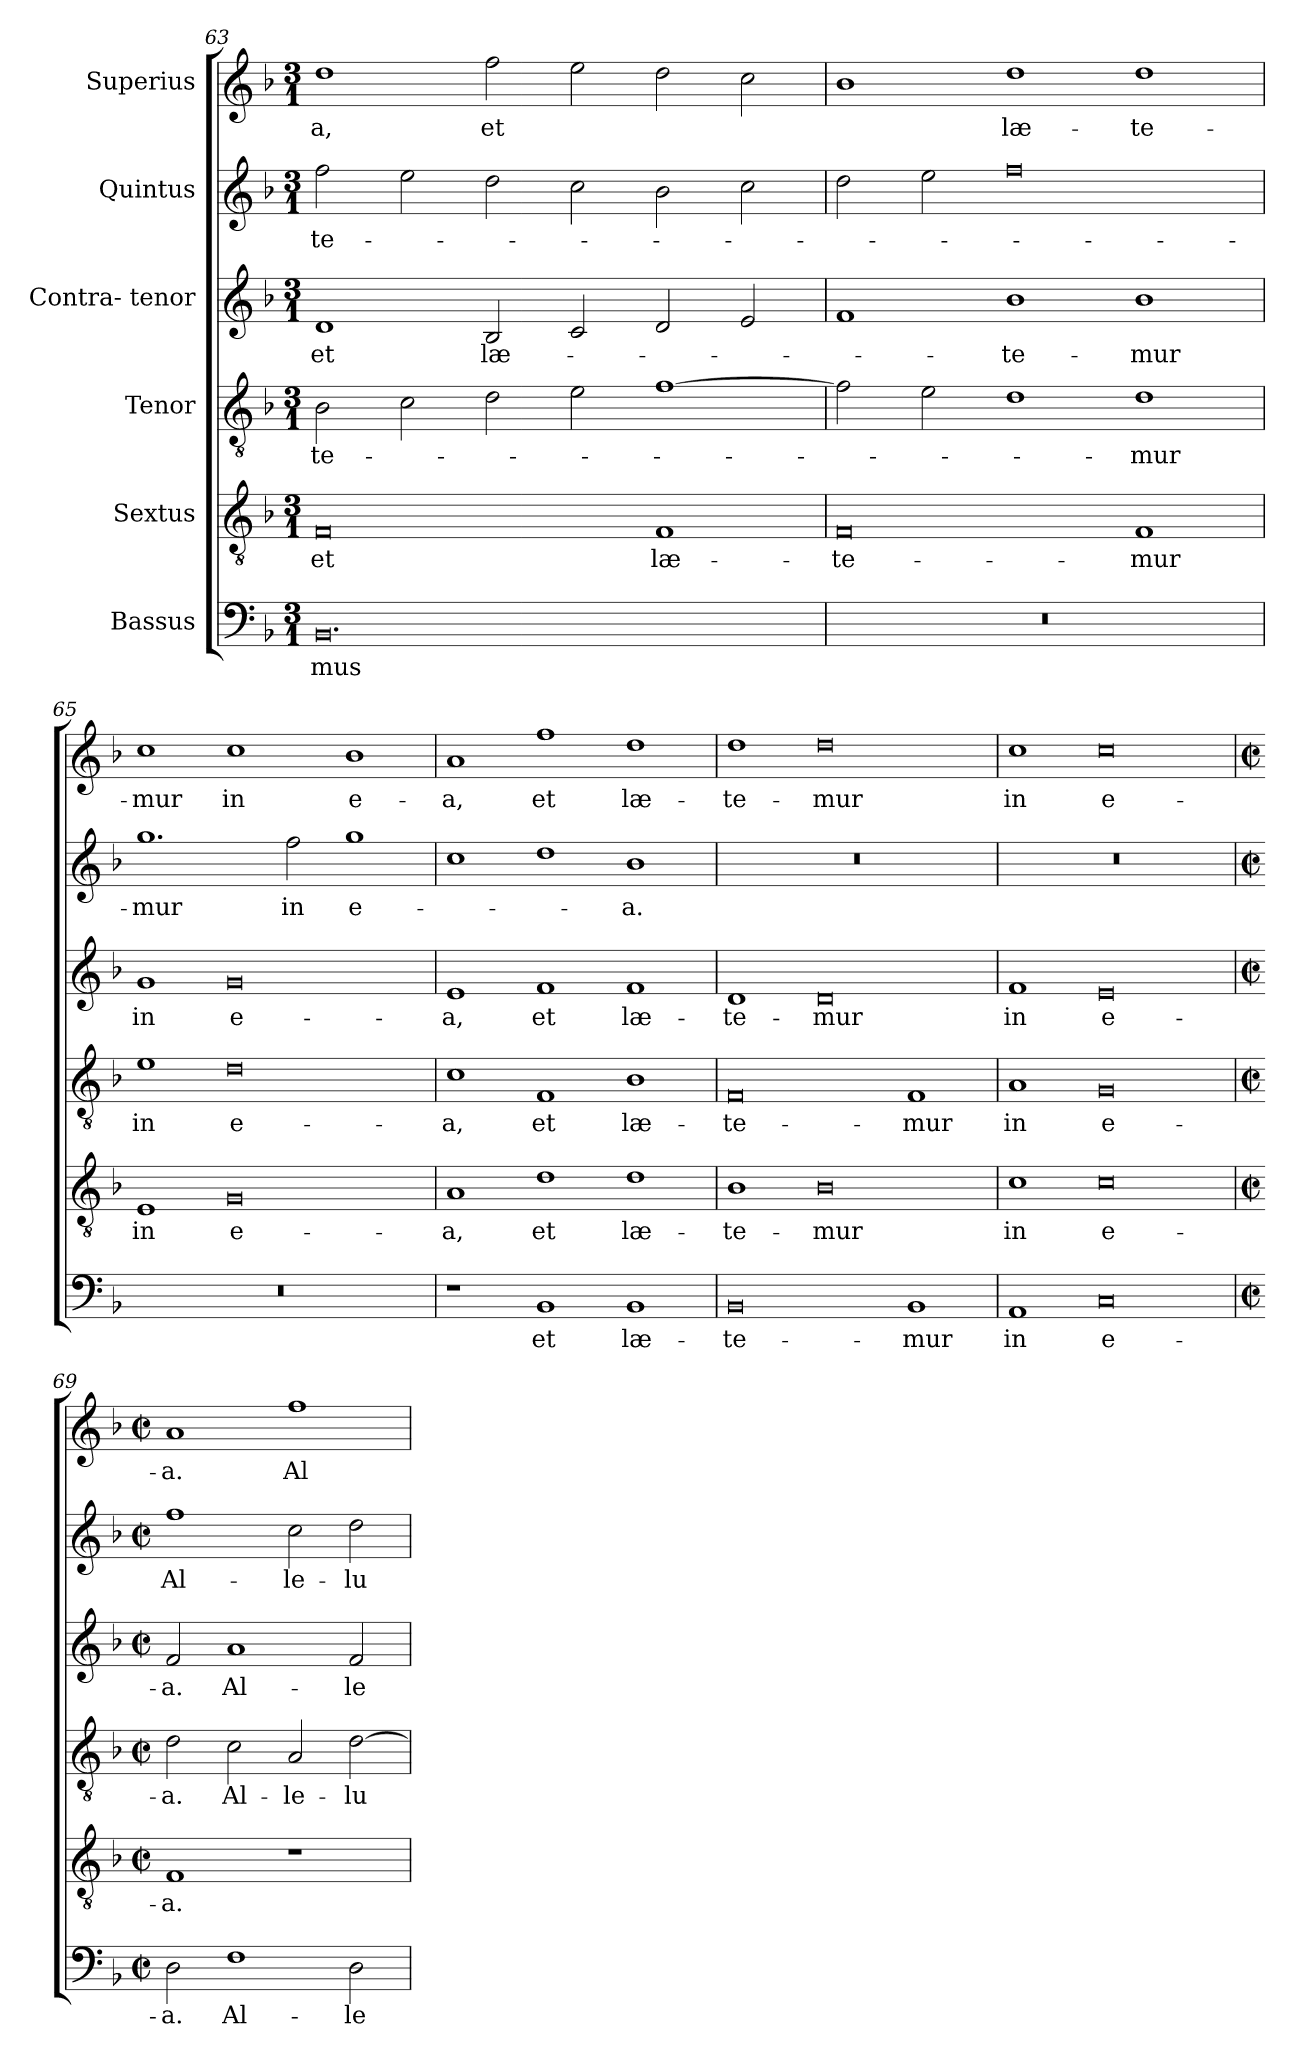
**kern	**text	**kern	**text	**kern	**text	**kern	**text	**kern	**text	**kern	**text
*part6	*part6	*part5	*part5	*part4	*part4	*part3	*part3	*part2	*part2	*part1	*part1
*staff6	*staff6	*staff5	*staff5	*staff4	*staff4	*staff3	*staff3	*staff2	*staff2	*staff1	*staff1
*I"Bassus	*	*I"Sextus	*	*I"Tenor	*	*I"Contra- tenor	*	*I"Quintus	*	*I"Superius	*
!!LO:LB:g=z
*clefF4	*	*clefGv2	*	*clefGv2	*	*clefG2	*	*clefG2	*	*clefG2	*
*k[b-]	*	*k[b-]	*	*k[b-]	*	*k[b-]	*	*k[b-]	*	*k[b-]	*
*F:	*	*F:	*	*F:	*	*F:	*	*F:	*	*F:	*
*M3/1	*	*M3/1	*	*M3/1	*	*M3/1	*	*M3/1	*	*M3/1	*
=63	=63	=63	=63	=63	=63	=63	=63	=63	=63	=63	=63
!	!LO:LY:b	!	!LO:LY:b	!	!LO:LY:b	!	!LO:LY:b	!	!LO:LY:b	!	!LO:LY:b
0.BB-	-mus	0F	et	2B-\	-te-	1d	et	2ff\	-te-	1dd	-a,
.	.	.	.	2c\	.	.	.	2ee\	.	.	.
!	!	!	!	!	!	!	!LO:LY:b	!	!	!	!LO:LY:b
.	.	.	.	2d\	.	2B-/	læ-	2dd\	.	2ff\	et
.	.	.	.	2e\	.	2c/	.	2cc\	.	2ee\	.
!	!	!	!LO:LY:b	!	!	!	!	!	!	!	!
.	.	1F	læ-	[1f	.	2d/	.	2b-\	.	2dd\	.
.	.	.	.	.	.	2e/	.	2cc\	.	2cc\	.
=64	=64	=64	=64	=64	=64	=64	=64	=64	=64	=64	=64
!	!	!	!LO:LY:b	!	!	!	!	!	!	!	!
0.r	.	0F	-te-	2f\]	.	1f	.	2dd\	.	1b-	.
.	.	.	.	2e\	.	.	.	2ee\	.	.	.
!	!	!	!	!	!	!	!LO:LY:b	!	!	!	!LO:LY:b
.	.	.	.	1d	.	1b-	-te-	0ff	.	1dd	læ-
!	!	!	!LO:LY:b	!	!LO:LY:b	!	!LO:LY:b	!	!	!	!LO:LY:b
.	.	1F	-mur	1d	-mur	1b-	-mur	.	.	1dd	-te-
=65	=65	=65	=65	=65	=65	=65	=65	=65	=65	=65	=65
!	!	!	!LO:LY:b	!	!LO:LY:b	!	!LO:LY:b	!	!LO:LY:b	!	!LO:LY:b
0.r	.	1E	in	1e	in	1g	in	1.gg	-mur	1cc	-mur
!	!	!	!LO:LY:b	!	!LO:LY:b	!	!LO:LY:b	!	!	!	!LO:LY:b
.	.	0G	e-	0d	e-	0g	e-	.	.	1cc	in
!	!	!	!	!	!	!	!	!	!LO:LY:b	!	!
.	.	.	.	.	.	.	.	2ff\	in	.	.
!	!	!	!	!	!	!	!	!	!LO:LY:b	!	!LO:LY:b
.	.	.	.	.	.	.	.	1gg	e-	1b-	e-
=66	=66	=66	=66	=66	=66	=66	=66	=66	=66	=66	=66
!	!	!	!LO:LY:b	!	!LO:LY:b	!	!LO:LY:b	!	!	!	!LO:LY:b
1r	.	1A	-a,	1c	-a,	1e	-a,	1cc	.	1a	-a,
!	!LO:LY:b	!	!LO:LY:b	!	!LO:LY:b	!	!LO:LY:b	!	!	!	!LO:LY:b
1BB-	et	1d	et	1F	et	1f	et	1dd	.	1ff	et
!	!LO:LY:b	!	!LO:LY:b	!	!LO:LY:b	!	!LO:LY:b	!	!LO:LY:b	!	!LO:LY:b
1BB-	læ-	1d	læ-	1B-	læ-	1f	læ-	1b-	-a.	1dd	læ-
=67	=67	=67	=67	=67	=67	=67	=67	=67	=67	=67	=67
!	!LO:LY:b	!	!LO:LY:b	!	!LO:LY:b	!	!LO:LY:b	!	!	!	!LO:LY:b
0BB-	-te-	1B-	-te-	0F	-te-	1d	-te-	0.r	.	1dd	-te-
!	!	!	!LO:LY:b	!	!	!	!LO:LY:b	!	!	!	!LO:LY:b
.	.	0B-	-mur	.	.	0d	-mur	.	.	0dd	-mur
!	!LO:LY:b	!	!	!	!LO:LY:b	!	!	!	!	!	!
1BB-	-mur	.	.	1F	-mur	.	.	.	.	.	.
=68	=68	=68	=68	=68	=68	=68	=68	=68	=68	=68	=68
!	!LO:LY:b	!	!LO:LY:b	!	!LO:LY:b	!	!LO:LY:b	!	!	!	!LO:LY:b
1AA	in	1c	in	1A	in	1f	in	0.r	.	1cc	in
!	!LO:LY:b	!	!LO:LY:b	!	!LO:LY:b	!	!LO:LY:b	!	!	!	!LO:LY:b
0C	e-	0c	e-	0G	e-	0e	e-	.	.	0cc	e-
!!LO:LB:g=z
=69	=69	=69	=69	=69	=69	=69	=69	=69	=69	=69	=69
*M2/2	*	*M2/2	*	*M2/2	*	*M2/2	*	*M2/2	*	*M2/2	*
*met(c|)	*	*met(c|)	*	*met(c|)	*	*met(c|)	*	*met(c|)	*	*met(c|)	*
!	!LO:LY:b	!	!LO:LY:b	!	!LO:LY:b	!	!LO:LY:b	!	!LO:LY:b	!	!LO:LY:b
2D\	-a.	1F	-a.	2d\	-a.	2f/	-a.	1ff	Al-	1a	-a.
!	!LO:LY:b	!	!	!	!LO:LY:b	!	!LO:LY:b	!	!	!	!
1F	Al-	.	.	2c\	Al-	1a	Al-	.	.	.	.
!	!	!	!	!	!LO:LY:b	!	!	!	!LO:LY:b	!	!LO:LY:b
.	.	1r	.	2A/	-le-	.	.	2cc\	-le-	1ff	Al-
!	!LO:LY:b	!	!	!	!LO:LY:b	!	!LO:LY:b	!	!LO:LY:b	!	!
2D\	-le-	.	.	[2d\	-lu-	2f/	-le-	2dd\	-lu-	.	.
=	=	=	=	=	=	=	=	=	=	=	=
*-	*-	*-	*-	*-	*-	*-	*-	*-	*-	*-	*-
